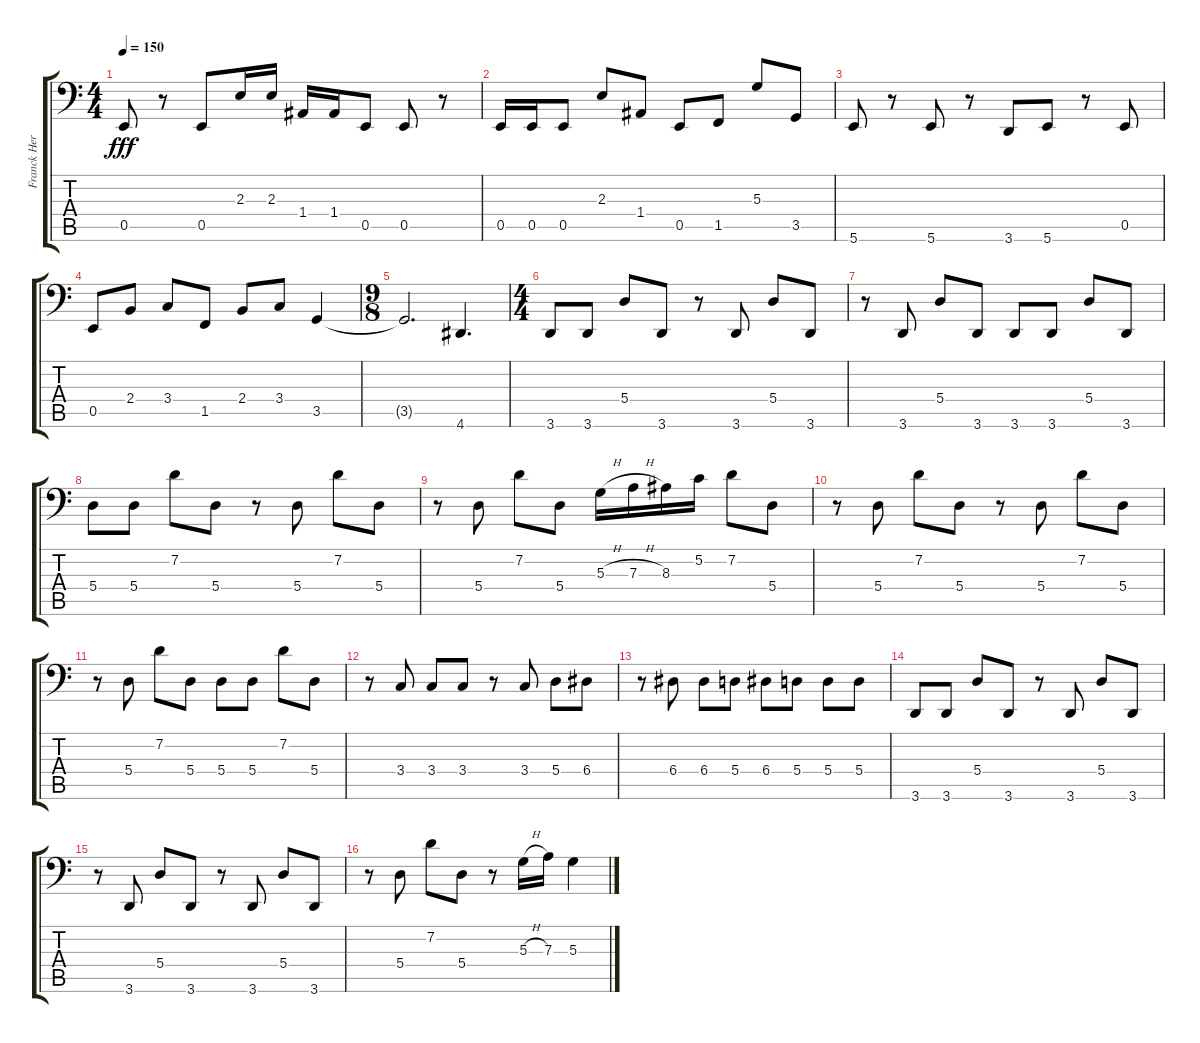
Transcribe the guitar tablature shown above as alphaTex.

\track ("Franck Hermanny - Bass 6 strings" "Franck Her") {instrument electricbassfinger}
\staff {score tabs}
\tuning (C3 G2 D2 A1 E1 B0) {hide}
\ts (4 4)
\tempo 150
\clef f4
\ks c
0.5.8{dy fff} r.8 0.5.8 2.3.16 2.3.16 1.4.16 1.4.16 0.5.8 0.5.8 r.8 |
0.5.16 0.5.16 0.5.8 2.3.8 1.4.8 0.5.8 1.5.8 5.3.8 3.5.8 |
5.6.8 r.8 5.6.8 r.8 3.6.8 5.6.8 r.8 0.5.8 |
0.5.8 2.4.8 3.4.8 1.5.8 2.4.8 3.4.8 3.5.4 |
\ts (9 8)
3.5{t}.2{d} 4.6.4{d} |
\ts (4 4)
3.6.8 3.6.8 5.4.8 3.6.8 r.8 3.6.8 5.4.8 3.6.8 |
r.8 3.6.8 5.4.8 3.6.8 3.6.8 3.6.8 5.4.8 3.6.8 |
5.4.8 5.4.8 7.2.8 5.4.8 r.8 5.4.8 7.2.8 5.4.8 |
r.8 5.4.8 7.2.8 5.4.8 5.3{h}.16 7.3{h}.16 8.3.16 5.2.16 7.2.8 5.4.8 |
r.8 5.4.8 7.2.8 5.4.8 r.8 5.4.8 7.2.8 5.4.8 |
r.8 5.4.8 7.2.8 5.4.8 5.4.8 5.4.8 7.2.8 5.4.8 |
r.8 3.4.8 3.4.8 3.4.8 r.8 3.4.8 5.4.8 6.4.8 |
r.8 6.4.8 6.4.8 5.4.8 6.4.8 5.4.8 5.4.8 5.4.8 |
3.6.8 3.6.8 5.4.8 3.6.8 r.8 3.6.8 5.4.8 3.6.8 |
r.8 3.6.8 5.4.8 3.6.8 r.8 3.6.8 5.4.8 3.6.8 |
r.8 5.4.8 7.2.8 5.4.8 r.8 5.3{h}.16 7.3.16 5.3.4
